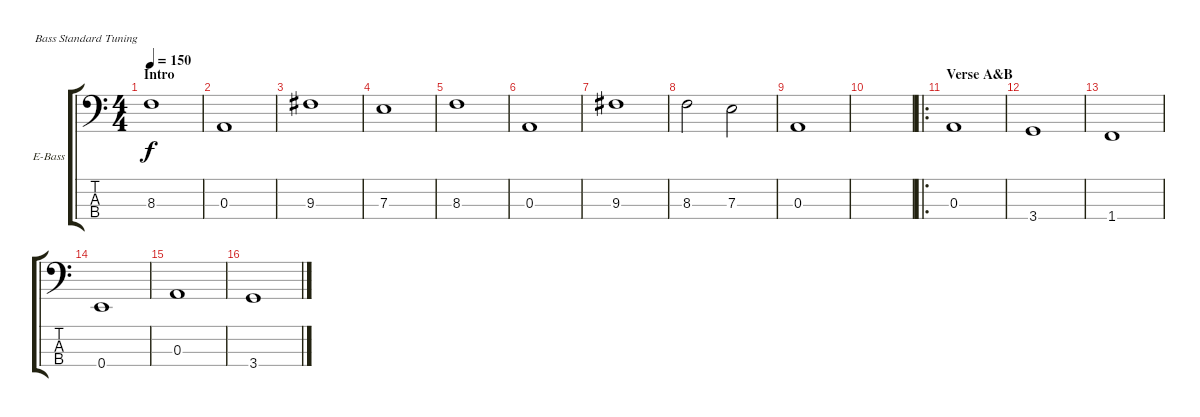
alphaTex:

\bracketExtendMode groupsimilarinstruments
\firstSystemTrackNameOrientation horizontal
\otherSystemsTrackNameOrientation horizontal
\track ("Electric Bass" "E-Bass") {instrument electricbassfinger}
\staff {score tabs}
\tuning (G2 D2 A1 E1)
\ts (4 4)
\section ("" "Intro")
\tempo 150
\clef f4
\scale
0.485477
\ks c
8.3.1{dy f instrument electricbassfinger} |
\scale
0.257261 0.3.1 |
\scale
0.257261 9.3.1 |
\scale
0.333333 7.3.1 |
\scale
0.333333 8.3.1 |
\scale
0.333333 0.3.1 |
\scale
0.333333 9.3.1 |
\scale
0.333333 8.3.2 7.3.2 |
\scale
0.333333 0.3.1 |
\scale
0.313131 |
\ro
\section ("" "Verse A&B")
\scale
0.373737 0.3.1 |
\scale
0.313131 3.4.1 |
\scale
0.333333 1.4.1 |
\scale
0.333333 0.4.1 |
\scale
0.333333 0.3.1 |
\scale
0.333333 3.4.1
